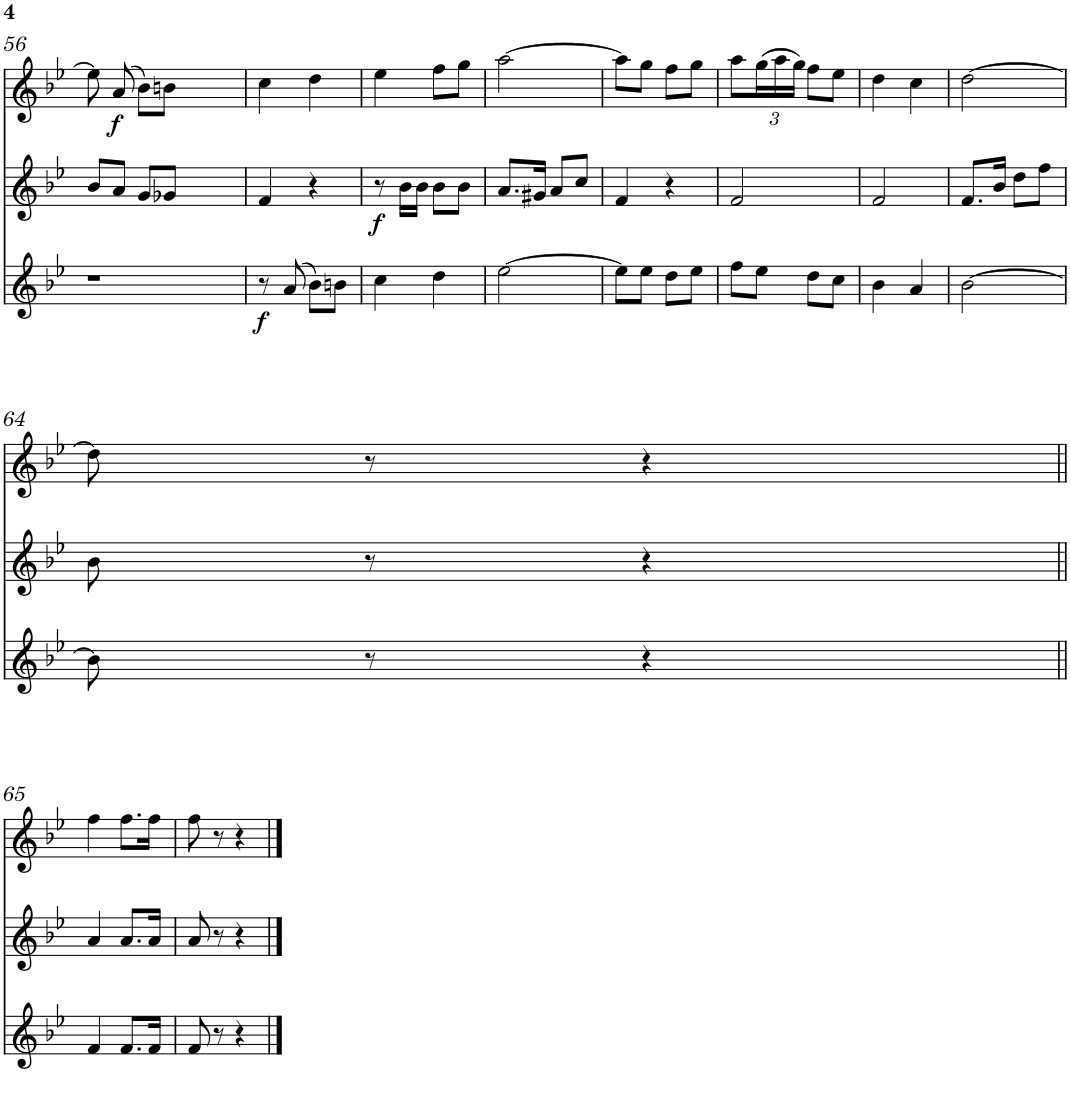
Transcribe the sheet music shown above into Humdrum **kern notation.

**kern	**dynam	**kern	**dynam	**kern	**dynam
*part3	*part3	*part2	*part2	*part1	*part1
*staff3	*staff3	*staff2	*staff2	*staff1	*staff1
*I"Gralla 3	*	*I"Gralla 2	*	*I"Gralla 1	*
!!LO:PB:g=z
*clefG2	*	*clefG2	*	*clefG2	*
*	*	*Trd8c14	*	*	*
*k[b-e-]	*	*k[b-e-]	*	*k[b-e-]	*
*M2/4	*	*M2/4	*	*M2/4	*
=56	=56	=56	=56	=56	=56
2r	.	8b-/L	.	8ee-\]	.
!	!	!	!	!	!LO:DY:b
.	.	8a/J	.	(>8a/	f
.	.	8g/L	.	8b-\L)	.
.	.	8g-X/J	.	8bn\J	.
2ryy	.	2ryy	.	2ryy	.
=57	=57	=57	=57	=57	=57
!	!LO:DY:b	!	!	!	!
8r	f	4f/	.	4cc\	.
(>8a/	.	.	.	.	.
8b-\L)	.	4r	.	4dd\	.
8bn\J	.	.	.	.	.
=58	=58	=58	=58	=58	=58
!	!	!	!LO:DY:b	!	!
4cc\	.	8r	f	4ee-\	.
.	.	16b-\LL	.	.	.
.	.	16b-\JJ	.	.	.
4dd\	.	8b-\L	.	8ff\L	.
.	.	8b-\J	.	8gg\J	.
=59	=59	=59	=59	=59	=59
[2ee-\	.	8.a/L	.	[2aa\	.
.	.	16g#X/Jk	.	.	.
.	.	8a/L	.	.	.
.	.	8cc/J	.	.	.
=60	=60	=60	=60	=60	=60
8ee-\L]	.	4f/	.	8aa\L]	.
8ee-\J	.	.	.	8gg\J	.
8dd\L	.	4r	.	8ff\L	.
8ee-\J	.	.	.	8gg\J	.
=61	=61	=61	=61	=61	=61
8ff\L	.	2f/	.	8aa\L	.
*	*	*	*	*Xbrackettup	*
8ee-\J	.	.	.	(>24gg\L	.
.	.	.	.	24aa\	.
.	.	.	.	24gg\JJ)	.
8dd\L	.	.	.	8ff\L	.
8cc\J	.	.	.	8ee-\J	.
=62	=62	=62	=62	=62	=62
4b-\	.	2f/	.	4dd\	.
4a/	.	.	.	4cc\	.
=63	=63	=63	=63	=63	=63
[2b-\	.	8.f/L	.	[2dd\	.
.	.	16b-/Jk	.	.	.
.	.	8dd\L	.	.	.
.	.	8ff\J	.	.	.
!!LO:LB:g=z
=64	=64	=64	=64	=64	=64
8b-\]	.	8b-\	.	8dd\]	.
8r	.	8r	.	8r	.
4r	.	4r	.	4r	.
!!LO:LB:g=z
=65||	=65||	=65||	=65||	=65||	=65||
4f/	.	4a/	.	4ff\	.
8.f/L	.	8.a/L	.	8.ff\L	.
16f/Jk	.	16a/Jk	.	16ff\Jk	.
=66	=66	=66	=66	=66	=66
8f/	.	8a/	.	8ff\	.
8r	.	8r	.	8r	.
4r	.	4r	.	4r	.
==	==	==	==	==	==
*-	*-	*-	*-	*-	*-
